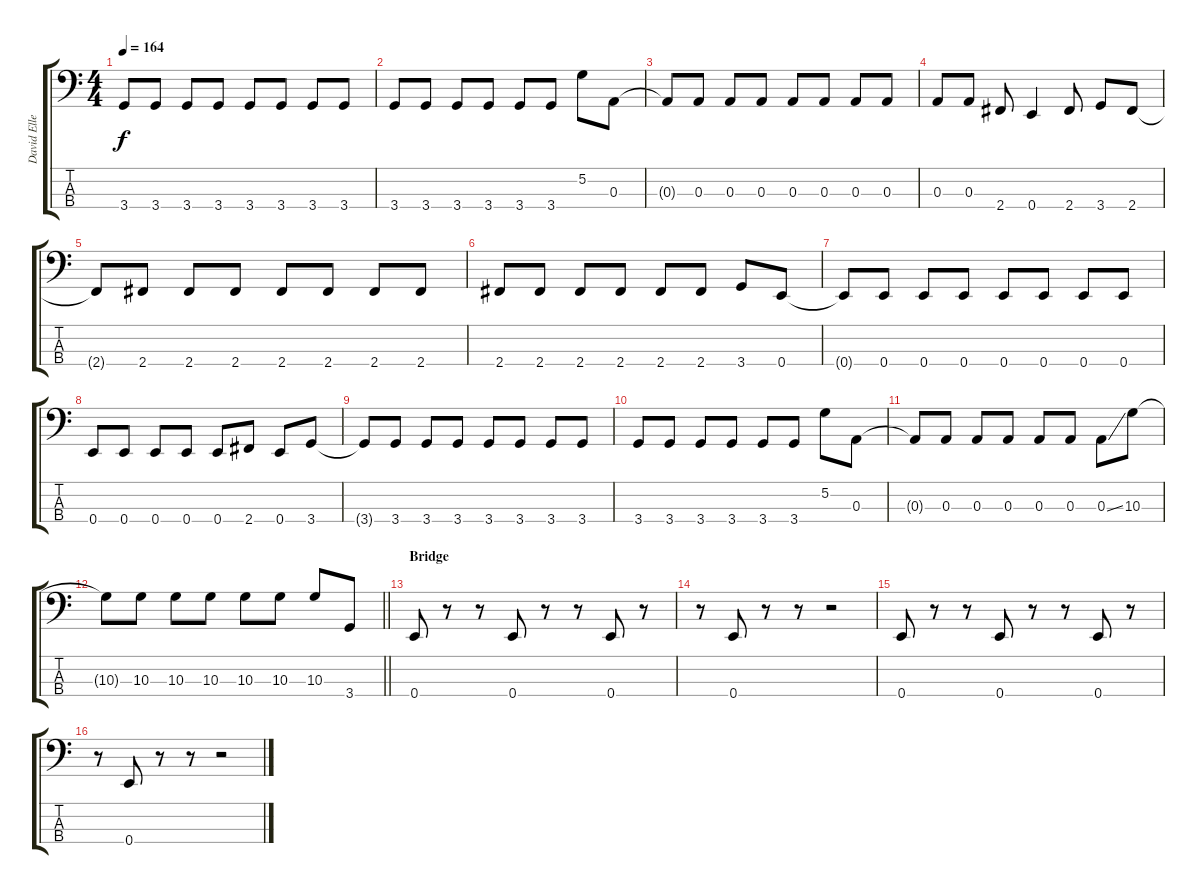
\track ("David Ellefson" "David Elle") {instrument electricbasspick}
\staff {score tabs}
\tuning (G2 D2 A1 E1) {hide}
\ts (4 4)
\tempo 164
\clef f4
\ks c
3.4{t}.8{dy f} 3.4.8 3.4.8 3.4.8 3.4.8 3.4.8 3.4.8 3.4.8 |
3.4.8 3.4.8 3.4.8 3.4.8 3.4.8 3.4.8 5.2.8 0.3.8 |
0.3{t}.8 0.3.8 0.3.8 0.3.8 0.3.8 0.3.8 0.3.8 0.3.8 |
0.3.8 0.3.8 2.4.8 0.4.4 2.4.8 3.4.8 2.4.8 |
2.4{t}.8 2.4.8 2.4.8 2.4.8 2.4.8 2.4.8 2.4.8 2.4.8 |
2.4.8 2.4.8 2.4.8 2.4.8 2.4.8 2.4.8 3.4.8 0.4.8 |
0.4{t}.8 0.4.8 0.4.8 0.4.8 0.4.8 0.4.8 0.4.8 0.4.8 |
0.4.8 0.4.8 0.4.8 0.4.8 0.4.8 2.4.8 0.4.8 3.4.8 |
3.4{t}.8 3.4.8 3.4.8 3.4.8 3.4.8 3.4.8 3.4.8 3.4.8 |
3.4.8 3.4.8 3.4.8 3.4.8 3.4.8 3.4.8 5.2.8 0.3.8 |
0.3{t}.8 0.3.8 0.3.8 0.3.8 0.3.8 0.3.8 0.3{ss}.8 10.3.8 |
\barLineRight lightlight
10.3{t}.8 10.3.8 10.3.8 10.3.8 10.3.8 10.3.8 10.3.8 3.4.8 |
\section ("" "Bridge")
0.4.8 r.8 r.8 0.4.8 r.8 r.8 0.4.8 r.8 |
r.8 0.4.8 r.8 r.8 r.2 |
0.4.8 r.8 r.8 0.4.8 r.8 r.8 0.4.8 r.8 |
r.8 0.4.8 r.8 r.8 r.2
